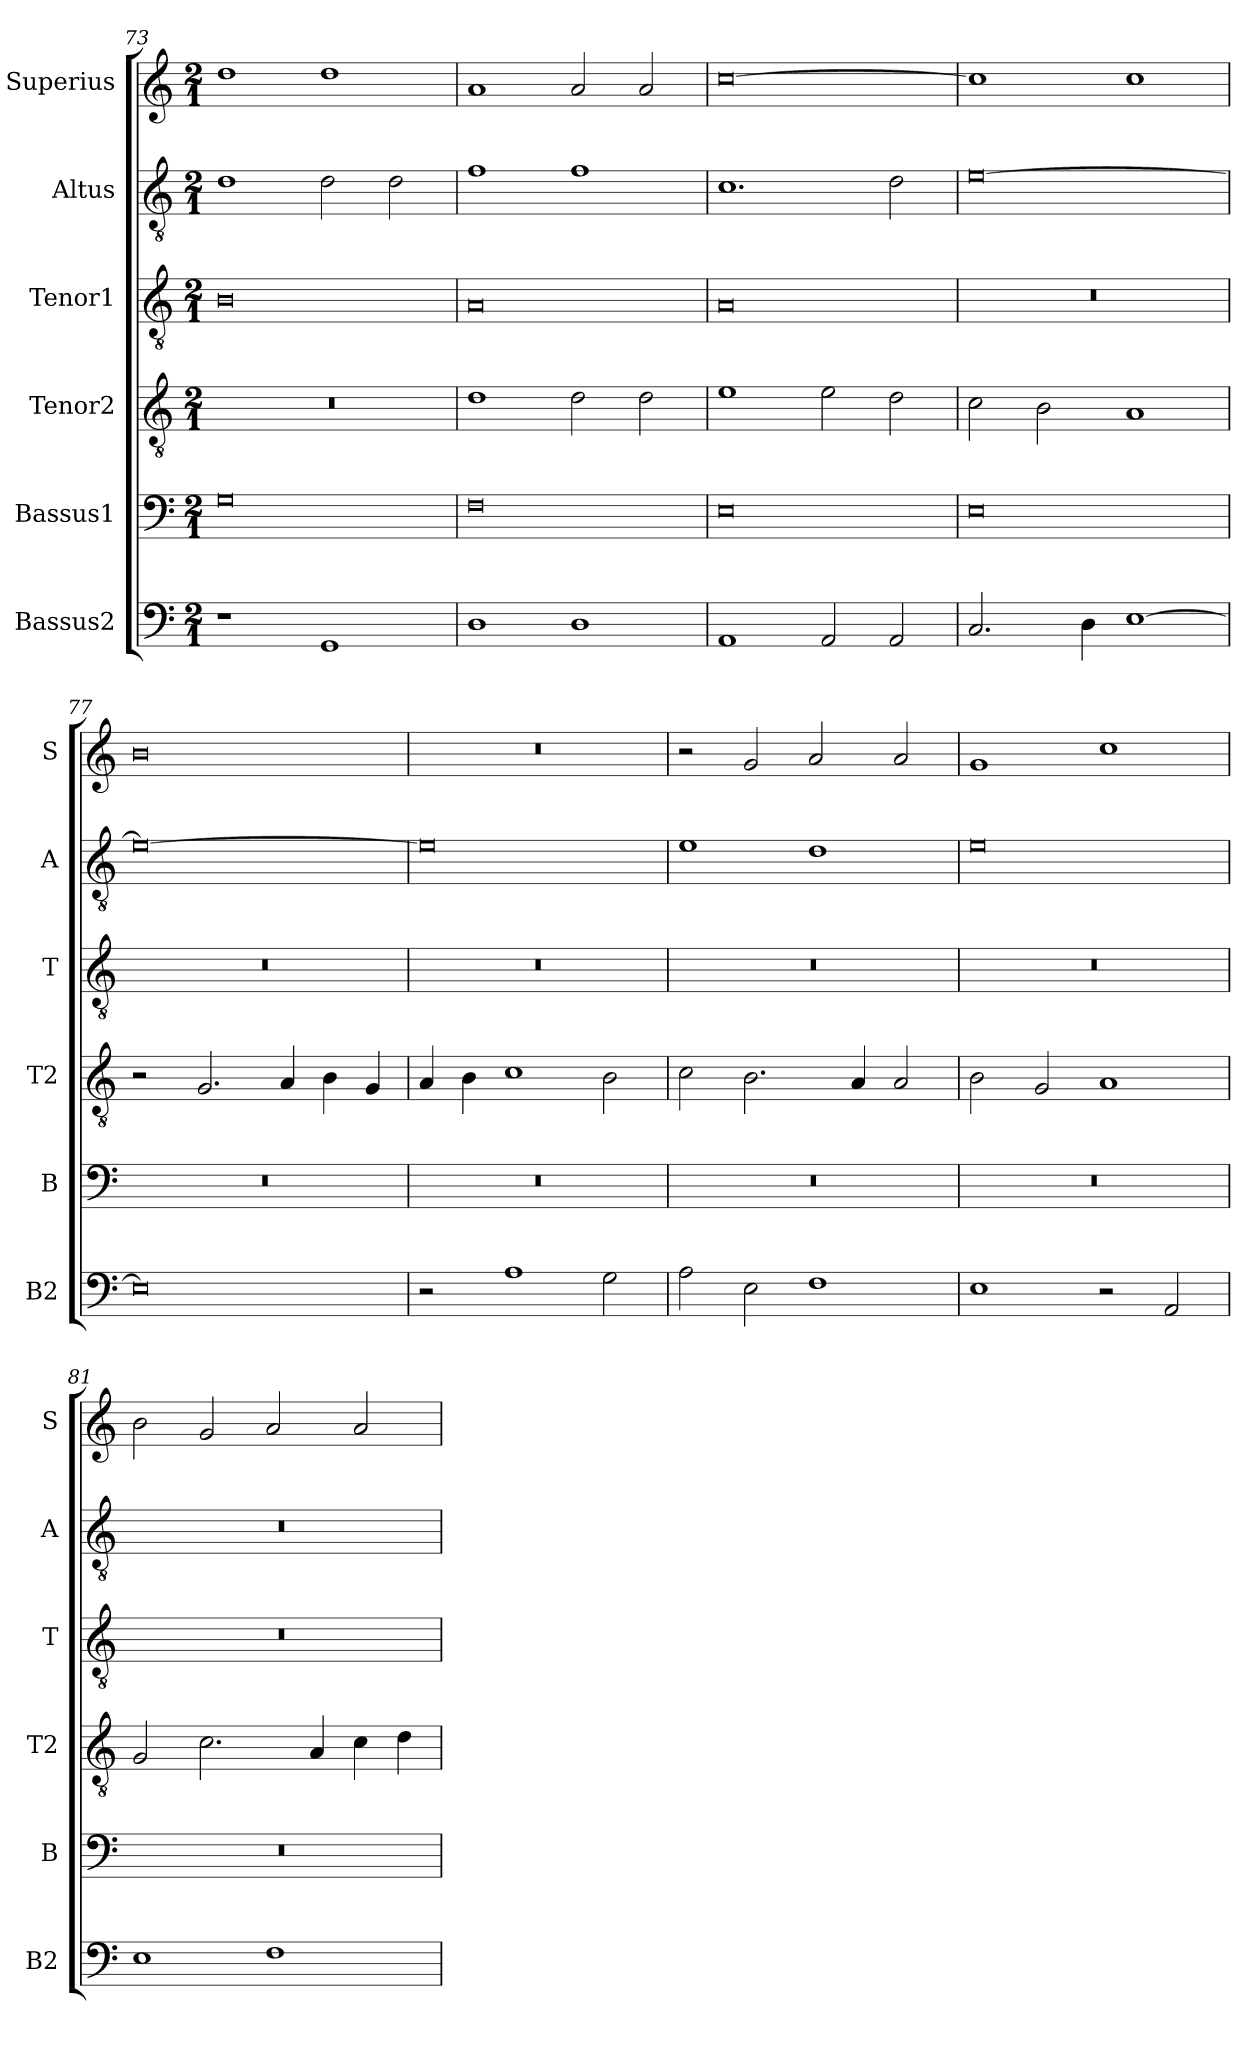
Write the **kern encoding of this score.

**kern	**kern	**kern	**kern	**kern	**kern
*part6	*part5	*part4	*part3	*part2	*part1
*staff6	*staff5	*staff4	*staff3	*staff2	*staff1
*I"Bassus2	*I"Bassus1	*I"Tenor2	*I"Tenor1	*I"Altus	*I"Superius
*I'B2	*I'B	*I'T2	*I'T	*I'A	*I'S
*clefF4	*clefF4	*clefGv2	*clefGv2	*clefGv2	*clefG2
*k[]	*k[]	*k[]	*k[]	*k[]	*k[]
*M2/1	*M2/1	*M2/1	*M2/1	*M2/1	*M2/1
=73	=73	=73	=73	=73	=73
1r	0G	0r	0B	1d	1dd
1GG	.	.	.	2d\	1dd
.	.	.	.	2d\	.
=74	=74	=74	=74	=74	=74
1D	0F	1d	0A	1f	1a
1D	.	2d\	.	1f	2a/
.	.	2d\	.	.	2a/
=75	=75	=75	=75	=75	=75
1AA	0E	1e	0A	1.c	[0cc
2AA/	.	2e\	.	.	.
2AA/	.	2d\	.	2d\	.
=76	=76	=76	=76	=76	=76
2.C/	0E	2c\	0r	[0e	1cc]
.	.	2B\	.	.	.
4D\	.	.	.	.	.
[1E	.	1A	.	.	1cc
=77	=77	=77	=77	=77	=77
0E]	0r	2r	0r	0e_	0b
.	.	2.G/	.	.	.
.	.	4A/	.	.	.
.	.	4B\	.	.	.
.	.	4G/	.	.	.
=78	=78	=78	=78	=78	=78
2r	0r	4A/	0r	0e]	0r
.	.	4B\	.	.	.
1A	.	1c	.	.	.
2G\	.	2B\	.	.	.
=79	=79	=79	=79	=79	=79
2A\	0r	2c\	0r	1e	2r
2E\	.	2.B\	.	.	2g/
1F	.	.	.	1d	2a/
.	.	4A/	.	.	.
.	.	2A/	.	.	2a/
=80	=80	=80	=80	=80	=80
1E	0r	2B\	0r	0e	1g
.	.	2G/	.	.	.
2r	.	1A	.	.	1cc
2AA/	.	.	.	.	.
=81	=81	=81	=81	=81	=81
1E	0r	2G/	0r	0r	2b\
.	.	2.c\	.	.	2g/
1F	.	.	.	.	2a/
.	.	4A/	.	.	.
.	.	4c\	.	.	2a/
.	.	4d\	.	.	.
=	=	=	=	=	=
*-	*-	*-	*-	*-	*-
